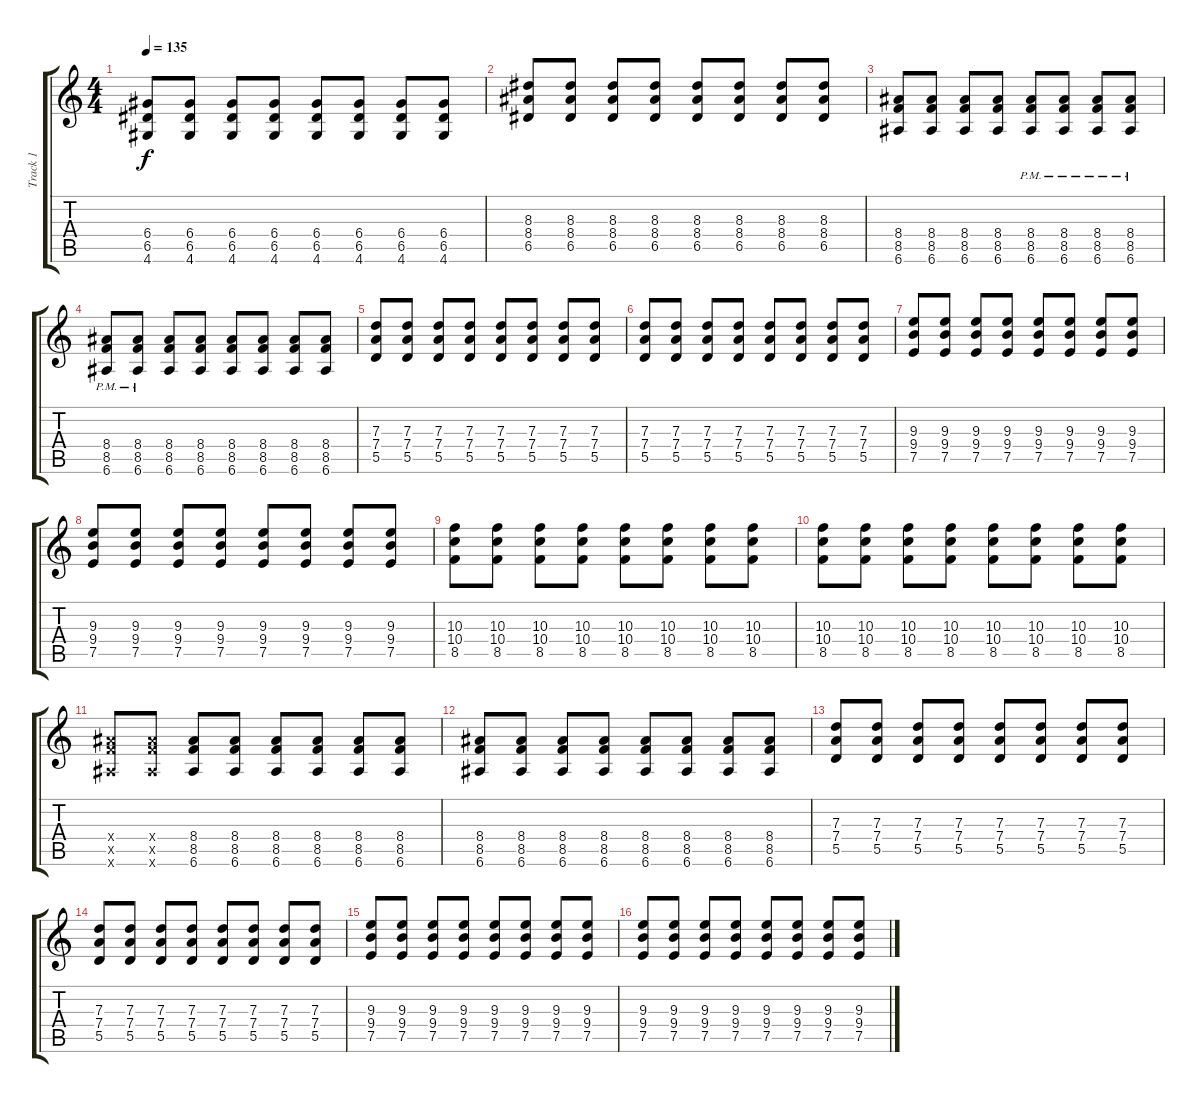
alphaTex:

\track ("Track 1" "Track 1") {instrument overdrivenguitar}
\staff {score tabs}
\tuning (E4 B3 G3 D3 A2 E2) {hide}
\ts (4 4)
\tempo 135
\clef g2
\ks c
(6.4 6.5 4.6).8{dy f} (6.4 6.5 4.6).8 (6.4 6.5 4.6).8 (6.4 6.5 4.6).8 (6.4 6.5 4.6).8 (6.4 6.5 4.6).8 (6.4 6.5 4.6).8 (6.4 6.5 4.6).8 |
(8.3 8.4 6.5).8 (8.3 8.4 6.5).8 (8.3 8.4 6.5).8 (8.3 8.4 6.5).8 (8.3 8.4 6.5).8 (8.3 8.4 6.5).8 (8.3 8.4 6.5).8 (8.3 8.4 6.5).8 |
(8.4 8.5 6.6).8 (8.4 8.5 6.6).8 (8.4 8.5 6.6).8 (8.4 8.5 6.6).8 (8.4{pm} 8.5{pm} 6.6{pm}).8 (8.4{pm} 8.5{pm} 6.6{pm}).8 (8.4{pm} 8.5{pm} 6.6{pm}).8 (8.4{pm} 8.5{pm} 6.6{pm}).8 |
(8.4{pm} 8.5{pm} 6.6{pm}).8 (8.4{pm} 8.5{pm} 6.6{pm}).8 (8.4 8.5 6.6).8 (8.4 8.5 6.6).8 (8.4 8.5 6.6).8 (8.4 8.5 6.6).8 (8.4 8.5 6.6).8 (8.4 8.5 6.6).8 |
(7.3 7.4 5.5).8 (7.3 7.4 5.5).8 (7.3 7.4 5.5).8 (7.3 7.4 5.5).8 (7.3 7.4 5.5).8 (7.3 7.4 5.5).8 (7.3 7.4 5.5).8 (7.3 7.4 5.5).8 |
(7.3 7.4 5.5).8 (7.3 7.4 5.5).8 (7.3 7.4 5.5).8 (7.3 7.4 5.5).8 (7.3 7.4 5.5).8 (7.3 7.4 5.5).8 (7.3 7.4 5.5).8 (7.3 7.4 5.5).8 |
(9.3 9.4 7.5).8 (9.3 9.4 7.5).8 (9.3 9.4 7.5).8 (9.3 9.4 7.5).8 (9.3 9.4 7.5).8 (9.3 9.4 7.5).8 (9.3 9.4 7.5).8 (9.3 9.4 7.5).8 |
(9.3 9.4 7.5).8 (9.3 9.4 7.5).8 (9.3 9.4 7.5).8 (9.3 9.4 7.5).8 (9.3 9.4 7.5).8 (9.3 9.4 7.5).8 (9.3 9.4 7.5).8 (9.3 9.4 7.5).8 |
(10.3 10.4 8.5).8 (10.3 10.4 8.5).8 (10.3 10.4 8.5).8 (10.3 10.4 8.5).8 (10.3 10.4 8.5).8 (10.3 10.4 8.5).8 (10.3 10.4 8.5).8 (10.3 10.4 8.5).8 |
(10.3 10.4 8.5).8 (10.3 10.4 8.5).8 (10.3 10.4 8.5).8 (10.3 10.4 8.5).8 (10.3 10.4 8.5).8 (10.3 10.4 8.5).8 (10.3 10.4 8.5).8 (10.3 10.4 8.5).8 |
(8.4{x} 8.5{x} 6.6{x}).8 (8.4{x} 8.5{x} 6.6{x}).8 (8.4 8.5 6.6).8 (8.4 8.5 6.6).8 (8.4 8.5 6.6).8 (8.4 8.5 6.6).8 (8.4 8.5 6.6).8 (8.4 8.5 6.6).8 |
(8.4 8.5 6.6).8 (8.4 8.5 6.6).8 (8.4 8.5 6.6).8 (8.4 8.5 6.6).8 (8.4 8.5 6.6).8 (8.4 8.5 6.6).8 (8.4 8.5 6.6).8 (8.4 8.5 6.6).8 |
(7.3 7.4 5.5).8 (7.3 7.4 5.5).8 (7.3 7.4 5.5).8 (7.3 7.4 5.5).8 (7.3 7.4 5.5).8 (7.3 7.4 5.5).8 (7.3 7.4 5.5).8 (7.3 7.4 5.5).8 |
(7.3 7.4 5.5).8 (7.3 7.4 5.5).8 (7.3 7.4 5.5).8 (7.3 7.4 5.5).8 (7.3 7.4 5.5).8 (7.3 7.4 5.5).8 (7.3 7.4 5.5).8 (7.3 7.4 5.5).8 |
(9.3 9.4 7.5).8 (9.3 9.4 7.5).8 (9.3 9.4 7.5).8 (9.3 9.4 7.5).8 (9.3 9.4 7.5).8 (9.3 9.4 7.5).8 (9.3 9.4 7.5).8 (9.3 9.4 7.5).8 |
(9.3 9.4 7.5).8 (9.3 9.4 7.5).8 (9.3 9.4 7.5).8 (9.3 9.4 7.5).8 (9.3 9.4 7.5).8 (9.3 9.4 7.5).8 (9.3 9.4 7.5).8 (9.3 9.4 7.5).8
